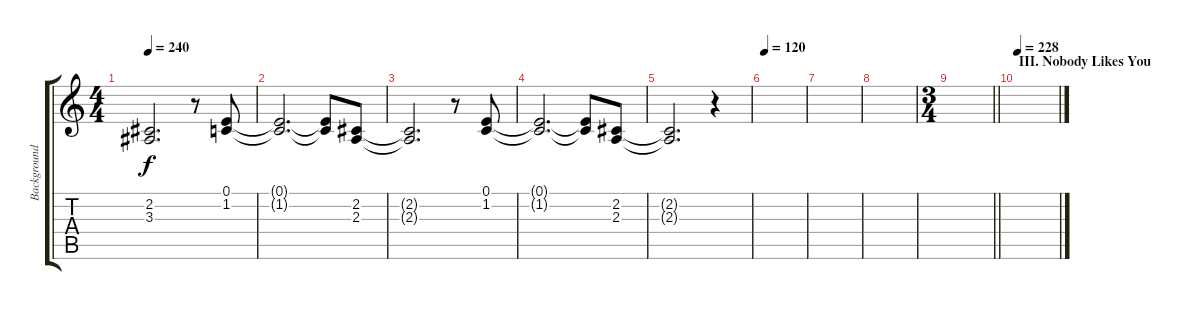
\track ("Background Vocals" "Background") {instrument voiceoohs}
\staff {score tabs}
\tuning (E4 B3 G3 D3 A2 E2) {hide}
\ts (4 4)
\tempo 240
\clef g2
\ks c
(2.2{t} 3.3{t}).2{d dy f} r.8 (0.1 1.2).8 |
(0.1{t} 1.2{t}).2{d} (0.1{t} 1.2{t}).8 (2.2 2.3).8 |
(2.2{t} 2.3{t}).2{d} r.8 (0.1 1.2).8 |
(0.1{t} 1.2{t}).2{d} (0.1{t} 1.2{t}).8 (2.2 2.3).8 |
(2.2{t} 2.3{t}).2{d} r.4 |
\tempo 120
|
|
|
\ts (3 4)
\barLineRight lightlight
|
\section ("" "III. Nobody Likes You")
\tempo 228
